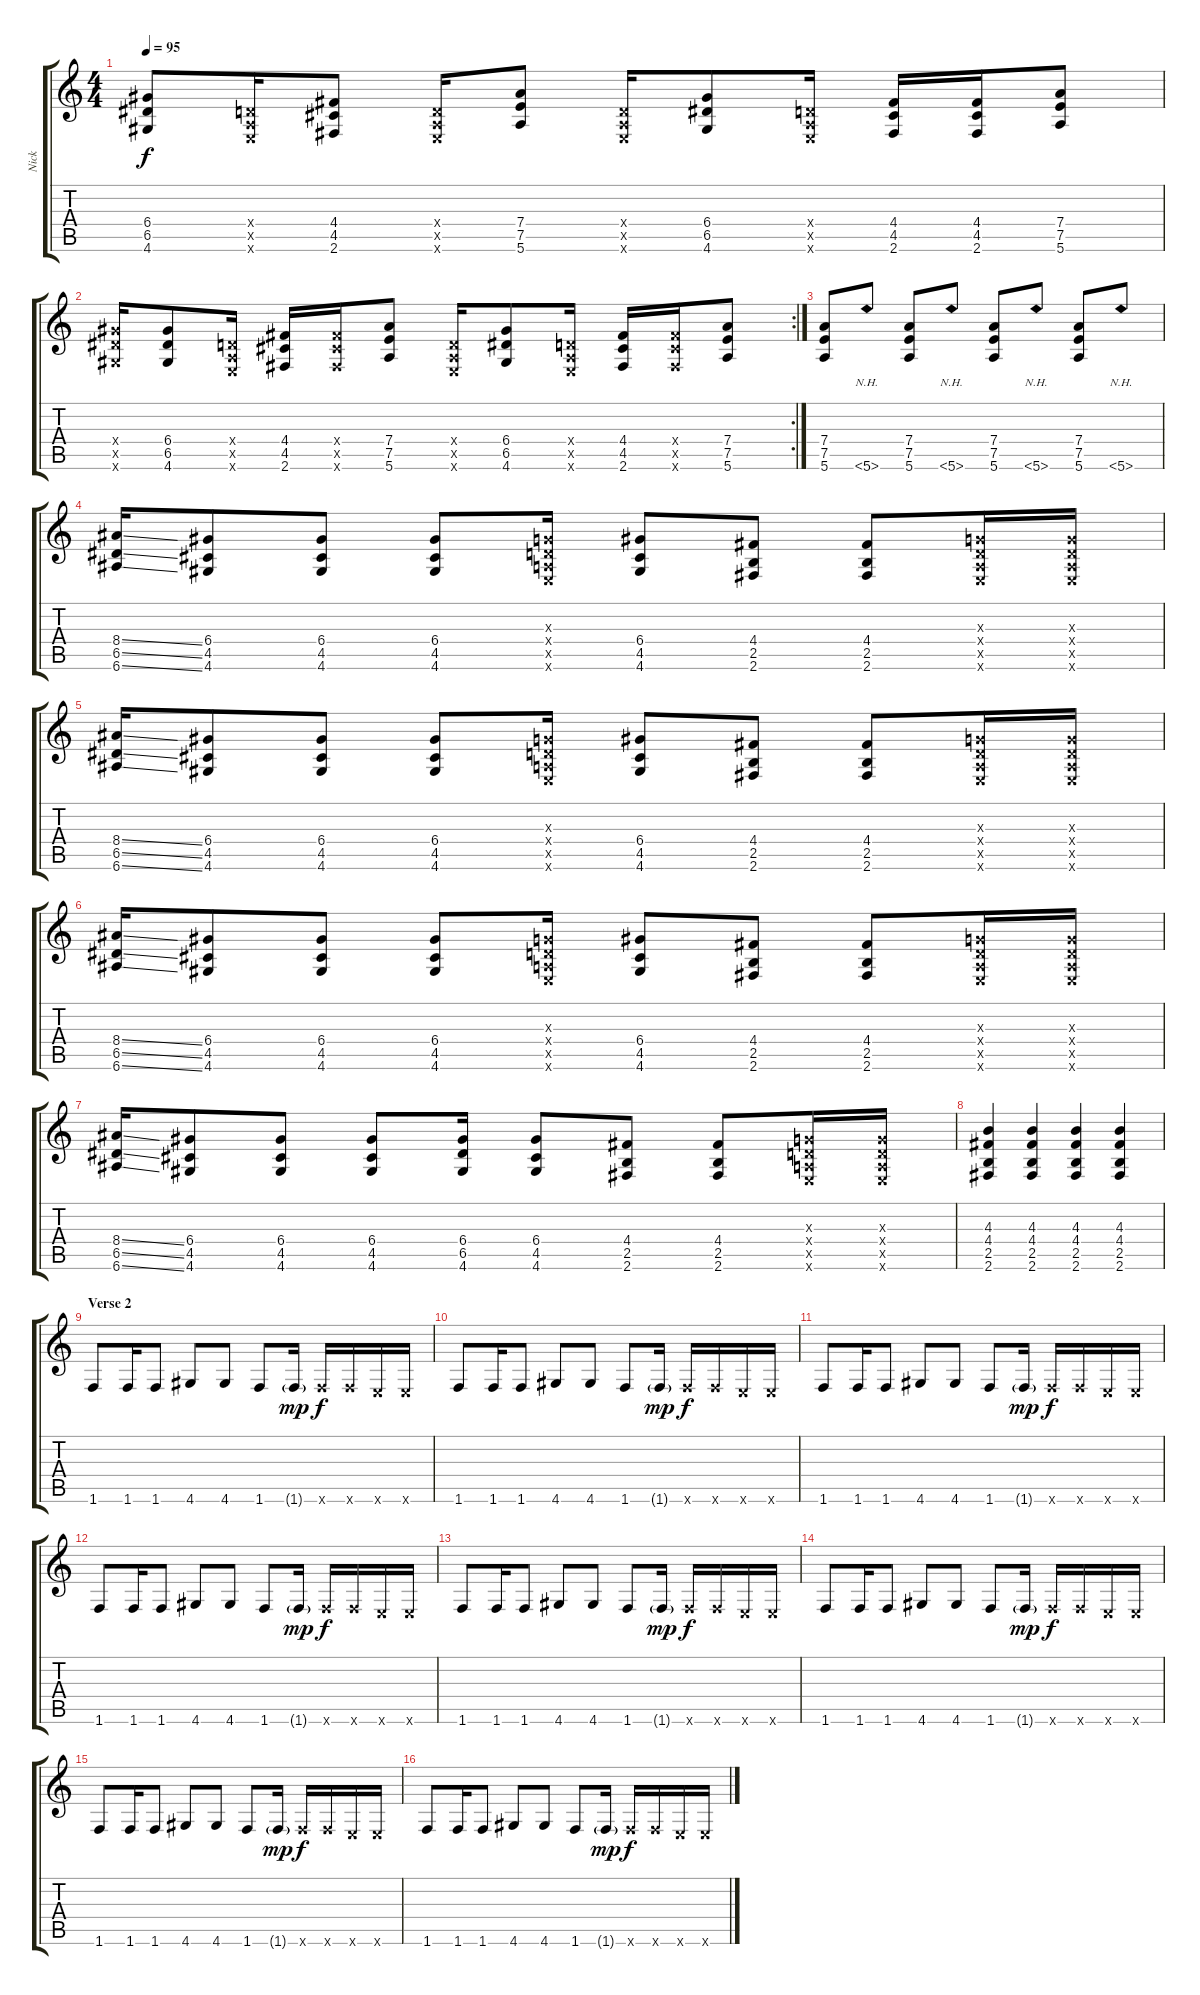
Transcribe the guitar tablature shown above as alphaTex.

\track ("Nick" "Nick") {instrument distortionguitar}
\staff {score tabs}
\tuning (E4 B3 G3 D3 A2 E2) {hide}
\ts (4 4)
\tempo 95
\clef g2
\ks c
(6.4 6.5 4.6).8{dy f} (0.4{x} 0.5{x} 0.6{x}).16 (4.4 4.5 2.6).8 (0.4{x} 0.5{x} 0.6{x}).16 (7.4 7.5 5.6).8 (0.4{x} 0.5{x} 0.6{x}).16 (6.4 6.5 4.6).8 (0.4{x} 0.5{x} 0.6{x}).16 (4.4 4.5 2.6).16 (4.4 4.5 2.6).16 (7.4 7.5 5.6).8 |
\rc 2
(6.4{x} 6.5{x} 4.6{x}).16 (6.4 6.5 4.6).8 (0.4{x} 0.5{x} 0.6{x}).16 (4.4 4.5 2.6).16 (4.4{x} 4.5{x} 2.6{x}).16 (7.4 7.5 5.6).8 (0.4{x} 0.5{x} 0.6{x}).16 (6.4 6.5 4.6).8 (0.4{x} 0.5{x} 0.6{x}).16 (4.4 4.5 2.6).16 (4.4{x} 4.5{x} 2.6{x}).16 (7.4 7.5 5.6).8 |
(7.4 7.5 5.6).8 5.6{nh}.8 (7.4 7.5 5.6).8 5.6{nh}.8 (7.4 7.5 5.6).8 5.6{nh}.8 (7.4 7.5 5.6).8 5.6{nh}.8 |
(8.4{ss} 6.5{ss} 6.6{ss}).16 (6.4 4.5 4.6).8 (6.4 4.5 4.6).8 (6.4 4.5 4.6).8 (0.3{x} 0.4{x} 0.5{x} 0.6{x}).16 (6.4 4.5 4.6).8 (4.4 2.5 2.6).8 (4.4 2.5 2.6).8 (0.3{x} 0.4{x} 0.5{x} 0.6{x}).16 (0.3{x} 0.4{x} 0.5{x} 0.6{x}).16 |
(8.4{ss} 6.5{ss} 6.6{ss}).16 (6.4 4.5 4.6).8 (6.4 4.5 4.6).8 (6.4 4.5 4.6).8 (0.3{x} 0.4{x} 0.5{x} 0.6{x}).16 (6.4 4.5 4.6).8 (4.4 2.5 2.6).8 (4.4 2.5 2.6).8 (0.3{x} 0.4{x} 0.5{x} 0.6{x}).16 (0.3{x} 0.4{x} 0.5{x} 0.6{x}).16 |
(8.4{ss} 6.5{ss} 6.6{ss}).16 (6.4 4.5 4.6).8 (6.4 4.5 4.6).8 (6.4 4.5 4.6).8 (0.3{x} 0.4{x} 0.5{x} 0.6{x}).16 (6.4 4.5 4.6).8 (4.4 2.5 2.6).8 (4.4 2.5 2.6).8 (0.3{x} 0.4{x} 0.5{x} 0.6{x}).16 (0.3{x} 0.4{x} 0.5{x} 0.6{x}).16 |
(8.4{ss} 6.5{ss} 6.6{ss}).16 (6.4 4.5 4.6).8 (6.4 4.5 4.6).8 (6.4 4.5 4.6).8 (6.4 6.5 4.6).16 (6.4 4.5 4.6).8 (4.4 2.5 2.6).8 (4.4 2.5 2.6).8 (0.3{x} 0.4{x} 0.5{x} 0.6{x}).16 (0.3{x} 0.4{x} 0.5{x} 0.6{x}).16 |
(4.3 4.4 2.5 2.6).4 (4.3 4.4 2.5 2.6).4 (4.3 4.4 2.5 2.6).4 (4.3 4.4 2.5 2.6).4 |
\section ("" "Verse 2")
1.6.8 1.6.16 1.6.8 4.6.8 4.6.8 1.6.8 1.6{g}.16{dy mp} 1.6{x}.16{dy f} 1.6{x}.16 0.6{x}.16 0.6{x}.16 |
1.6.8 1.6.16 1.6.8 4.6.8 4.6.8 1.6.8 1.6{g}.16{dy mp} 1.6{x}.16{dy f} 1.6{x}.16 0.6{x}.16 0.6{x}.16 |
1.6.8 1.6.16 1.6.8 4.6.8 4.6.8 1.6.8 1.6{g}.16{dy mp} 1.6{x}.16{dy f} 1.6{x}.16 0.6{x}.16 0.6{x}.16 |
1.6.8 1.6.16 1.6.8 4.6.8 4.6.8 1.6.8 1.6{g}.16{dy mp} 1.6{x}.16{dy f} 1.6{x}.16 0.6{x}.16 0.6{x}.16 |
1.6.8 1.6.16 1.6.8 4.6.8 4.6.8 1.6.8 1.6{g}.16{dy mp} 1.6{x}.16{dy f} 1.6{x}.16 0.6{x}.16 0.6{x}.16 |
1.6.8 1.6.16 1.6.8 4.6.8 4.6.8 1.6.8 1.6{g}.16{dy mp} 1.6{x}.16{dy f} 1.6{x}.16 0.6{x}.16 0.6{x}.16 |
1.6.8 1.6.16 1.6.8 4.6.8 4.6.8 1.6.8 1.6{g}.16{dy mp} 1.6{x}.16{dy f} 1.6{x}.16 0.6{x}.16 0.6{x}.16 |
1.6.8 1.6.16 1.6.8 4.6.8 4.6.8 1.6.8 1.6{g}.16{dy mp} 1.6{x}.16{dy f} 1.6{x}.16 0.6{x}.16 0.6{x}.16
